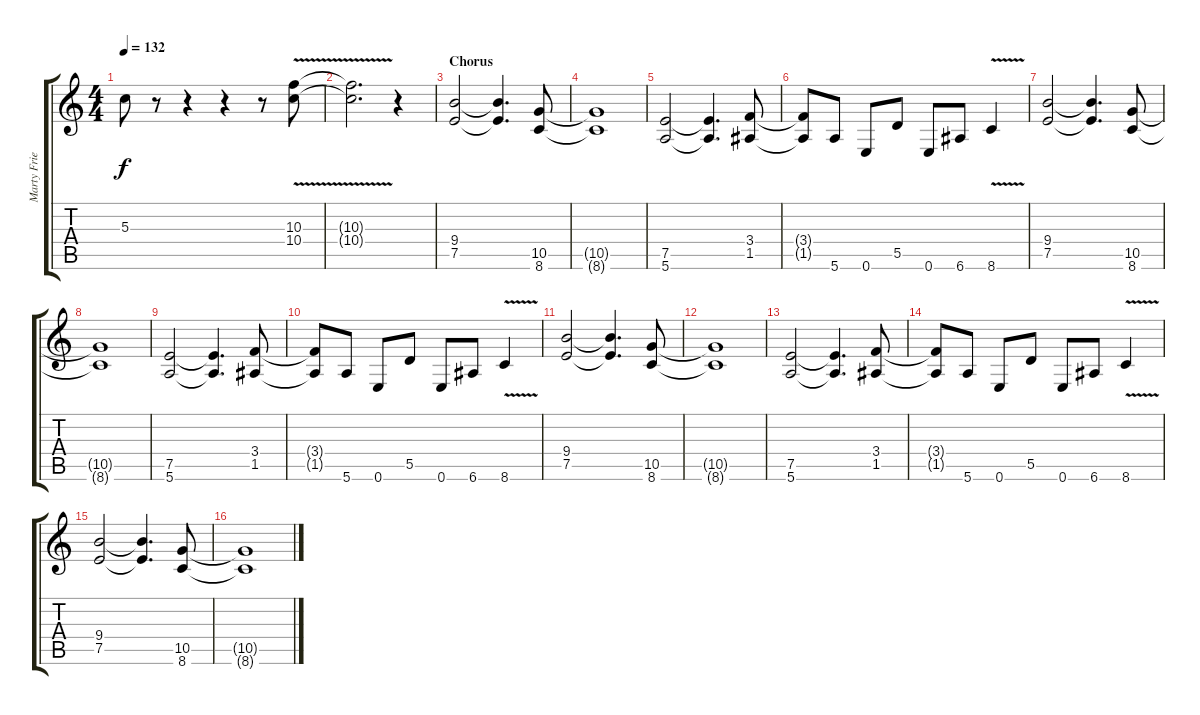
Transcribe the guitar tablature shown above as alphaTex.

\track ("Marty Friedman (Disto Gtr)" "Marty Frie") {instrument distortionguitar}
\staff {score tabs}
\tuning (E4 B3 G3 D3 A2 E2) {hide}
\ts (4 4)
\tempo 132
\clef g2
\ks c
5.3{t}.8{dy f} r.8 r.4 r.4 r.8 (10.3{v} 10.4{v}).8 |
(10.3{t} 10.4{t}).2{d} r.4 |
\section ("" "Chorus")
(9.4 7.5).2 (9.4{t} 7.5{t}).4{d} (10.5 8.6).8 |
(10.5{t} 8.6{t}).1 |
(7.5 5.6).2 (7.5{t} 5.6{t}).4{d} (3.4 1.5).8 |
(3.4{t} 1.5{t}).8 5.6.8 0.6.8 5.5.8 0.6.8 6.6.8 8.6{v}.4 |
(9.4 7.5).2 (9.4{t} 7.5{t}).4{d} (10.5 8.6).8 |
(10.5{t} 8.6{t}).1 |
(7.5 5.6).2 (7.5{t} 5.6{t}).4{d} (3.4 1.5).8 |
(3.4{t} 1.5{t}).8 5.6.8 0.6.8 5.5.8 0.6.8 6.6.8 8.6{v}.4 |
(9.4 7.5).2 (9.4{t} 7.5{t}).4{d} (10.5 8.6).8 |
(10.5{t} 8.6{t}).1 |
(7.5 5.6).2 (7.5{t} 5.6{t}).4{d} (3.4 1.5).8 |
(3.4{t} 1.5{t}).8 5.6.8 0.6.8 5.5.8 0.6.8 6.6.8 8.6{v}.4 |
(9.4 7.5).2 (9.4{t} 7.5{t}).4{d} (10.5 8.6).8 |
(10.5{t} 8.6{t}).1
